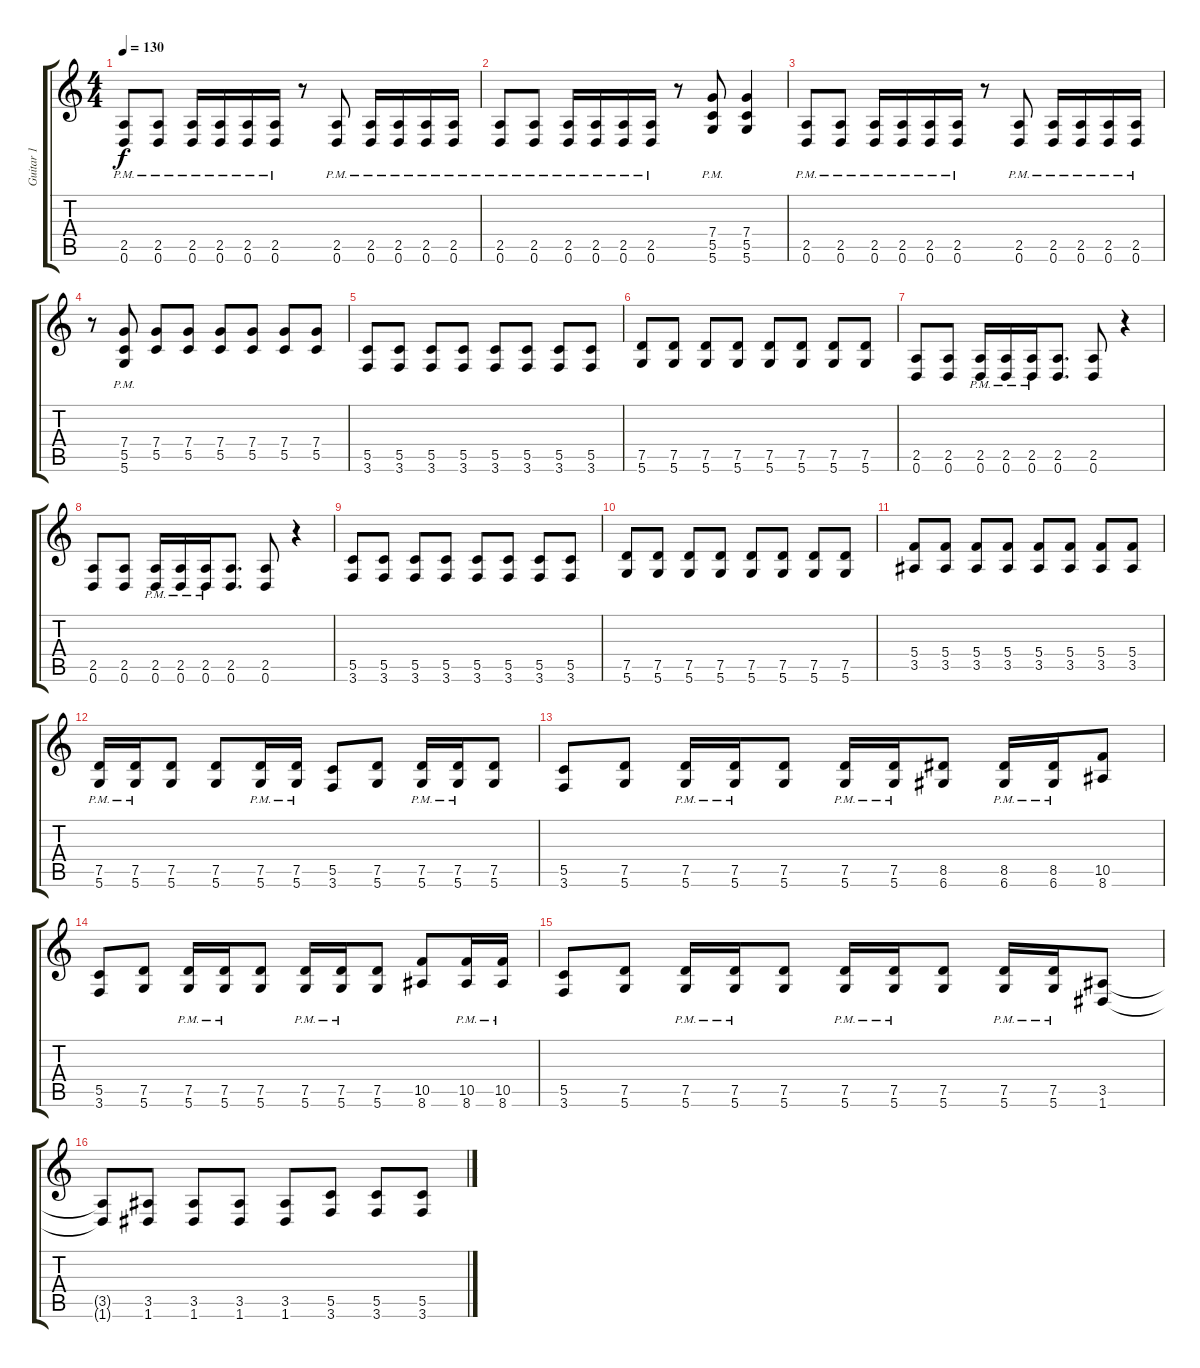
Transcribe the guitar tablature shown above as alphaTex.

\track ("Guitar 1" "Guitar 1") {instrument overdrivenguitar}
\staff {score tabs}
\tuning (D4 A3 F3 C3 G2 D2) {hide}
\ts (4 4)
\tempo 130
\clef g2
\ks c
(2.5{pm} 0.6{pm}).8{dy f} (2.5{pm} 0.6{pm}).8 (2.5{pm} 0.6{pm}).16 (2.5{pm} 0.6{pm}).16 (2.5{pm} 0.6{pm}).16 (2.5{pm} 0.6{pm}).16 r.8 (2.5{pm} 0.6{pm}).8 (2.5{pm} 0.6{pm}).16 (2.5{pm} 0.6{pm}).16 (2.5{pm} 0.6{pm}).16 (2.5{pm} 0.6{pm}).16 |
(2.5{pm} 0.6{pm}).8 (2.5{pm} 0.6{pm}).8 (2.5{pm} 0.6{pm}).16 (2.5{pm} 0.6{pm}).16 (2.5{pm} 0.6{pm}).16 (2.5{pm} 0.6{pm}).16 r.8 (7.4{pm} 5.5{pm} 5.6{pm}).8 (7.4 5.5 5.6).4 |
(2.5{pm} 0.6{pm}).8 (2.5{pm} 0.6{pm}).8 (2.5{pm} 0.6{pm}).16 (2.5{pm} 0.6{pm}).16 (2.5{pm} 0.6{pm}).16 (2.5{pm} 0.6{pm}).16 r.8 (2.5{pm} 0.6{pm}).8 (2.5{pm} 0.6{pm}).16 (2.5{pm} 0.6{pm}).16 (2.5{pm} 0.6{pm}).16 (2.5{pm} 0.6{pm}).16 |
r.8 (7.4{pm} 5.5{pm} 5.6{pm}).8 (7.4 5.5).8 (7.4 5.5).8 (7.4 5.5).8 (7.4 5.5).8 (7.4 5.5).8 (7.4 5.5).8 |
(5.5 3.6).8 (5.5 3.6).8 (5.5 3.6).8 (5.5 3.6).8 (5.5 3.6).8 (5.5 3.6).8 (5.5 3.6).8 (5.5 3.6).8 |
(7.5 5.6).8 (7.5 5.6).8 (7.5 5.6).8 (7.5 5.6).8 (7.5 5.6).8 (7.5 5.6).8 (7.5 5.6).8 (7.5 5.6).8 |
(2.5 0.6).8 (2.5 0.6).8 (2.5{pm} 0.6{pm}).16 (2.5{pm} 0.6{pm}).16 (2.5{pm} 0.6{pm}).16 (2.5 0.6).8{d} (2.5 0.6).8 r.4 |
(2.5 0.6).8 (2.5 0.6).8 (2.5{pm} 0.6{pm}).16 (2.5{pm} 0.6{pm}).16 (2.5{pm} 0.6{pm}).16 (2.5 0.6).8{d} (2.5 0.6).8 r.4 |
(5.5 3.6).8 (5.5 3.6).8 (5.5 3.6).8 (5.5 3.6).8 (5.5 3.6).8 (5.5 3.6).8 (5.5 3.6).8 (5.5 3.6).8 |
(7.5 5.6).8 (7.5 5.6).8 (7.5 5.6).8 (7.5 5.6).8 (7.5 5.6).8 (7.5 5.6).8 (7.5 5.6).8 (7.5 5.6).8 |
(5.4 3.5).8 (5.4 3.5).8 (5.4 3.5).8 (5.4 3.5).8 (5.4 3.5).8 (5.4 3.5).8 (5.4 3.5).8 (5.4 3.5).8 |
(7.5{pm} 5.6{pm}).16 (7.5{pm} 5.6{pm}).16 (7.5 5.6).8 (7.5 5.6).8 (7.5{pm} 5.6{pm}).16 (7.5{pm} 5.6{pm}).16 (5.5 3.6).8 (7.5 5.6).8 (7.5{pm} 5.6{pm}).16 (7.5{pm} 5.6{pm}).16 (7.5 5.6).8 |
(5.5 3.6).8 (7.5 5.6).8 (7.5{pm} 5.6{pm}).16 (7.5{pm} 5.6{pm}).16 (7.5 5.6).8 (7.5{pm} 5.6{pm}).16 (7.5{pm} 5.6{pm}).16 (8.5 6.6).8 (8.5{pm} 6.6{pm}).16 (8.5{pm} 6.6{pm}).16 (10.5 8.6).8 |
(5.5 3.6).8 (7.5 5.6).8 (7.5{pm} 5.6{pm}).16 (7.5{pm} 5.6{pm}).16 (7.5 5.6).8 (7.5{pm} 5.6{pm}).16 (7.5{pm} 5.6{pm}).16 (7.5 5.6).8 (10.5 8.6).8 (10.5{pm} 8.6{pm}).16 (10.5{pm} 8.6{pm}).16 |
(5.5 3.6).8 (7.5 5.6).8 (7.5{pm} 5.6{pm}).16 (7.5{pm} 5.6{pm}).16 (7.5 5.6).8 (7.5{pm} 5.6{pm}).16 (7.5{pm} 5.6{pm}).16 (7.5 5.6).8 (7.5{pm} 5.6{pm}).16 (7.5{pm} 5.6{pm}).16 (3.5 1.6).8 |
(3.5{t} 1.6{t}).8 (3.5 1.6).8 (3.5 1.6).8 (3.5 1.6).8 (3.5 1.6).8 (5.5 3.6).8 (5.5 3.6).8 (5.5 3.6).8
